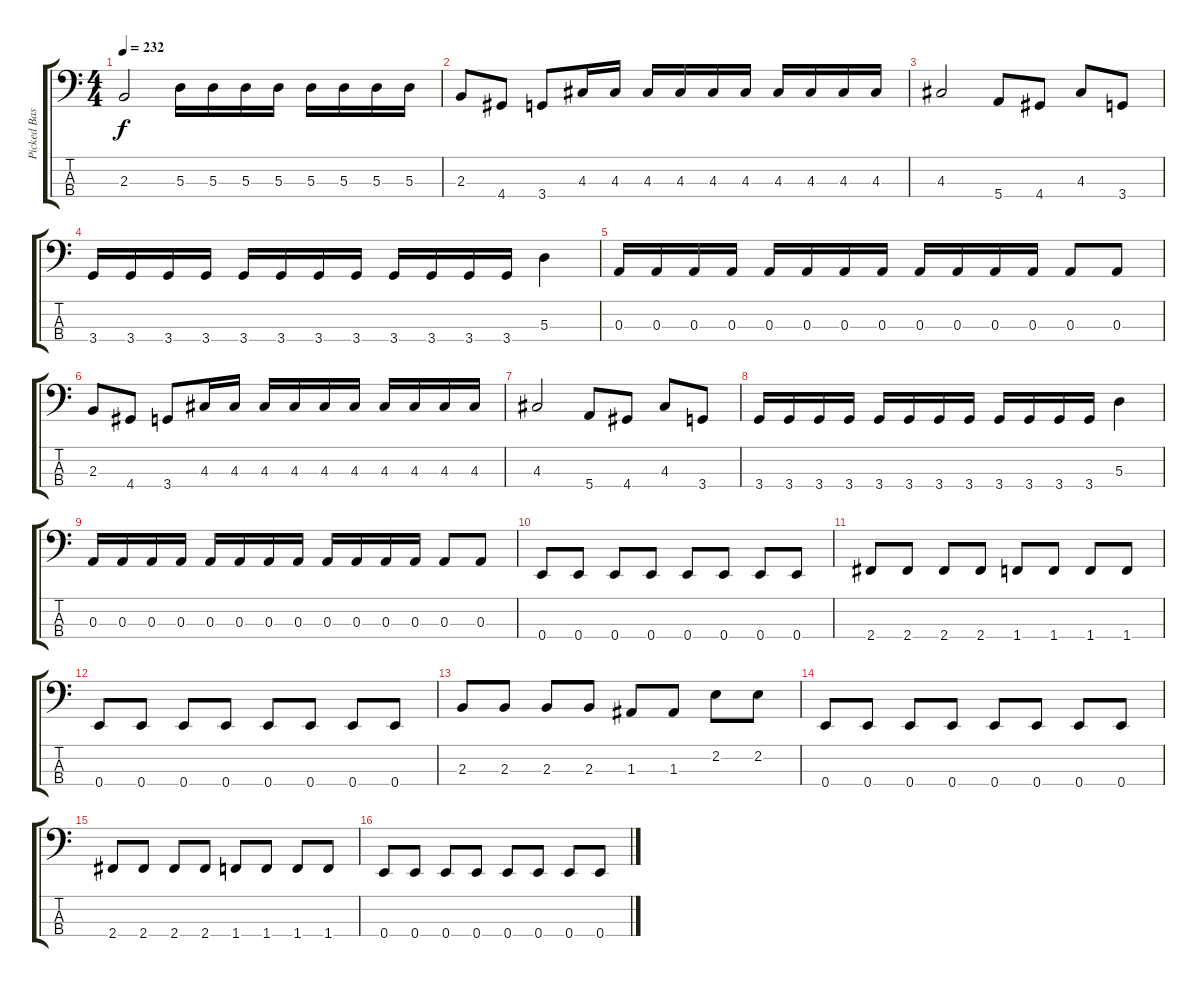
\track ("Picked Bass w/ Trash Distortion" "Picked Bas") {instrument electricbasspick}
\staff {score tabs}
\tuning (G2 D2 A1 E1) {hide}
\ts (4 4)
\tempo 232
\clef f4
\ks c
2.3.2{dy f} 5.3.16 5.3.16 5.3.16 5.3.16 5.3.16 5.3.16 5.3.16 5.3.16 |
2.3.8 4.4.8 3.4.8 4.3.16 4.3.16 4.3.16 4.3.16 4.3.16 4.3.16 4.3.16 4.3.16 4.3.16 4.3.16 |
4.3.2 5.4.8 4.4.8 4.3.8 3.4.8 |
3.4.16 3.4.16 3.4.16 3.4.16 3.4.16 3.4.16 3.4.16 3.4.16 3.4.16 3.4.16 3.4.16 3.4.16 5.3.4 |
0.3.16 0.3.16 0.3.16 0.3.16 0.3.16 0.3.16 0.3.16 0.3.16 0.3.16 0.3.16 0.3.16 0.3.16 0.3.8 0.3.8 |
2.3.8 4.4.8 3.4.8 4.3.16 4.3.16 4.3.16 4.3.16 4.3.16 4.3.16 4.3.16 4.3.16 4.3.16 4.3.16 |
4.3.2 5.4.8 4.4.8 4.3.8 3.4.8 |
3.4.16 3.4.16 3.4.16 3.4.16 3.4.16 3.4.16 3.4.16 3.4.16 3.4.16 3.4.16 3.4.16 3.4.16 5.3.4 |
0.3.16 0.3.16 0.3.16 0.3.16 0.3.16 0.3.16 0.3.16 0.3.16 0.3.16 0.3.16 0.3.16 0.3.16 0.3.8 0.3.8 |
0.4.8 0.4.8 0.4.8 0.4.8 0.4.8 0.4.8 0.4.8 0.4.8 |
2.4.8 2.4.8 2.4.8 2.4.8 1.4.8 1.4.8 1.4.8 1.4.8 |
0.4.8 0.4.8 0.4.8 0.4.8 0.4.8 0.4.8 0.4.8 0.4.8 |
2.3.8 2.3.8 2.3.8 2.3.8 1.3.8 1.3.8 2.2.8 2.2.8 |
0.4.8 0.4.8 0.4.8 0.4.8 0.4.8 0.4.8 0.4.8 0.4.8 |
2.4.8 2.4.8 2.4.8 2.4.8 1.4.8 1.4.8 1.4.8 1.4.8 |
0.4.8 0.4.8 0.4.8 0.4.8 0.4.8 0.4.8 0.4.8 0.4.8
